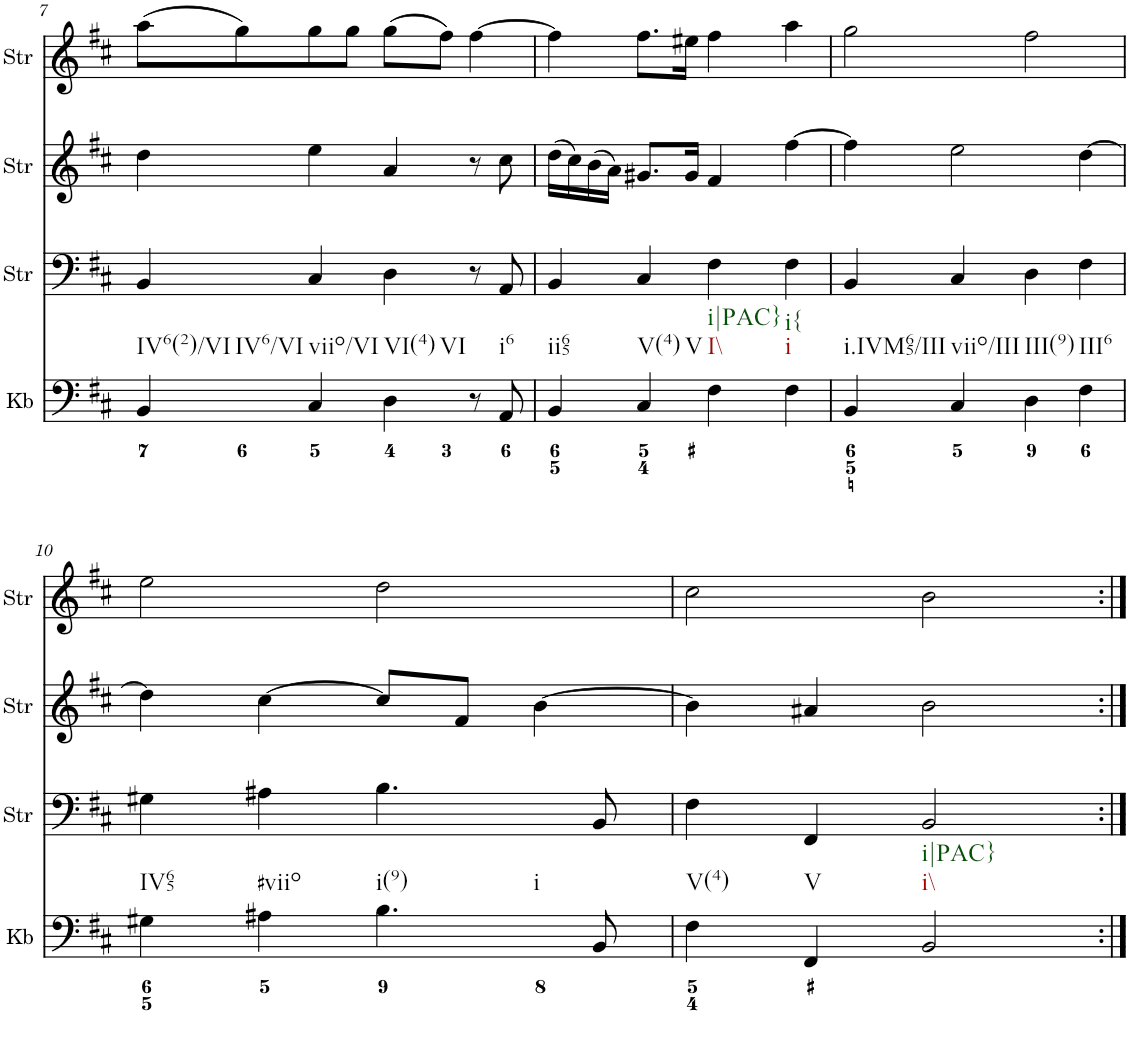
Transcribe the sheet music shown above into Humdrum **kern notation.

**kern	**kern	**kern	**kern
*part4	*part3	*part2	*part1
*staff4	*staff3	*staff2	*staff1
*I"Keyboard	*I"StringInstrument	*I"StringInstrument	*I"StringInstrument
*I'Kb	*I'Str	*I'Str	*I'Str
!!LO:PB:g=z
*clefF4	*clefF4	*clefG2	*clefG2
*k[f#c#]	*k[f#c#]	*k[f#c#]	*k[f#c#]
*M4/4	*M4/4	*M4/4	*M4/4
=7	=7	=7	=7
!LO:TX:b:t=IV6(2)/VI	!	!	!
!LO:TX:b:t=IV6/VI	!	!	!
4BB/	4BB/	4dd\	(8aa\L
.	.	.	8gg\)
!LO:TX:b:t=viio/VI	!	!	!
4C#/	4C#/	4ee\	8gg\
.	.	.	8gg\J
!LO:TX:b:t=VI(4)	!	!	!
!LO:TX:b:t=VI	!	!	!
4D\	4D\	4a/	(8gg\L
.	.	.	8ff#\J)
8r	8r	8r	[4ff#\
!LO:TX:b:t=i6	!	!	!
8AA/	8AA/	8cc#\	.
=8	=8	=8	=8
!LO:TX:b:t=ii65	!	!	!
4BB/	4BB/	(16dd\LL	4ff#\]
.	.	16cc#\)	.
.	.	(16b\	.
.	.	16a\JJ)	.
!LO:TX:b:t=V(4)	!	!	!
!LO:TX:b:t=V	!	!	!
4C#/	4C#/	8.g#X/L	8.ff#\L
.	.	16g#/Jk	16ee#X\Jk
!LO:TX:b:t=I\\	!	!	!
!LO:TX:b:t=i|PAC}	!	!	!
4F#\	4F#\	4f#/	4ff#\
!LO:TX:b:t=i	!	!	!
!LO:TX:b:t=i{	!	!	!
4F#\	4F#\	[4ff#\	4aa\
=9	=9	=9	=9
!LO:TX:b:t=i.IVM65/III	!	!	!
4BB/	4BB/	4ff#\]	2gg\
!LO:TX:b:t=viio/III	!	!	!
4C#/	4C#/	2ee\	.
!LO:TX:b:t=III(9)	!	!	!
4D\	4D\	.	2ff#\
!LO:TX:b:t=III6	!	!	!
4F#\	4F#\	[4dd\	.
!!LO:LB:g=z
=10	=10	=10	=10
!LO:TX:b:t=IV65	!	!	!
4G#X\	4G#X\	4dd\]	2ee\
!LO:TX:b:t=#viio	!	!	!
4A#X\	4A#X\	[4cc#\	.
!LO:TX:b:t=i(9)	!	!	!
!LO:TX:b:t=i	!	!	!
4.B\	4.B\	8cc#/L]	2dd\
.	.	8f#/J	.
.	.	[4b\	.
8BB/	8BB/	.	.
=11	=11	=11	=11
!LO:TX:b:t=V(4)	!	!	!
4F#\	4F#\	4b\]	2cc#\
!LO:TX:b:t=V	!	!	!
4FF#/	4FF#/	4a#X/	.
!LO:TX:b:t=i\\	!	!	!
!LO:TX:b:t=i|PAC}	!	!	!
2BB/	2BB/	2b\	2b\
=:|!	=:|!	=:|!	=:|!
*-	*-	*-	*-
